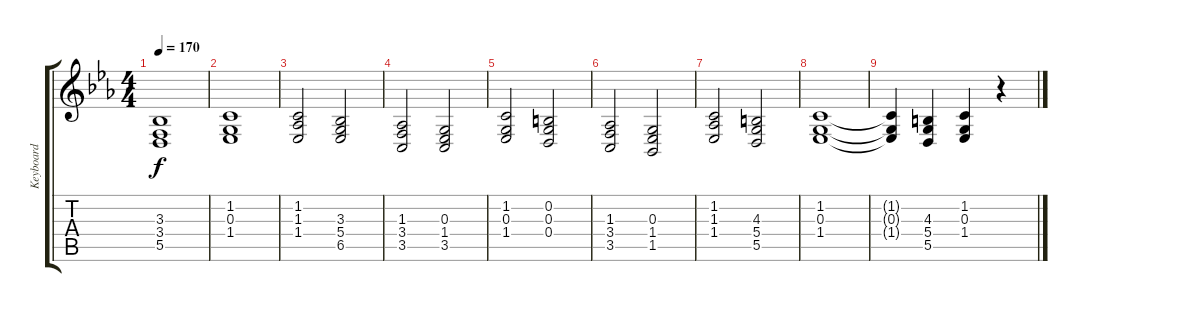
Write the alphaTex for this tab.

\track ("Keyboard" "Keyboard") {instrument stringensemble1}
\staff {score tabs}
\tuning (E4 B3 G3 D3 A2 E2) {hide}
\ts (4 4)
\tempo 170
\clef g2
\ks cminor
(3.3 3.4 5.5).1{dy f} |
(1.2 0.3 1.4).1 |
(1.2 1.3 1.4).2 (3.3 5.4 6.5).2 |
(1.3 3.4 3.5).2 (0.3 1.4 3.5).2 |
(1.2 0.3 1.4).2 (0.2 0.3 0.4).2 |
(1.3 3.4 3.5).2 (0.3 1.4 1.5).2 |
(1.2 1.3 1.4).2 (4.3 5.4 5.5).2 |
(1.2 0.3 1.4).1 |
(1.2{t} 0.3{t} 1.4{t}).4 (4.3 5.4 5.5).4 (1.2 0.3 1.4).4 r.4
